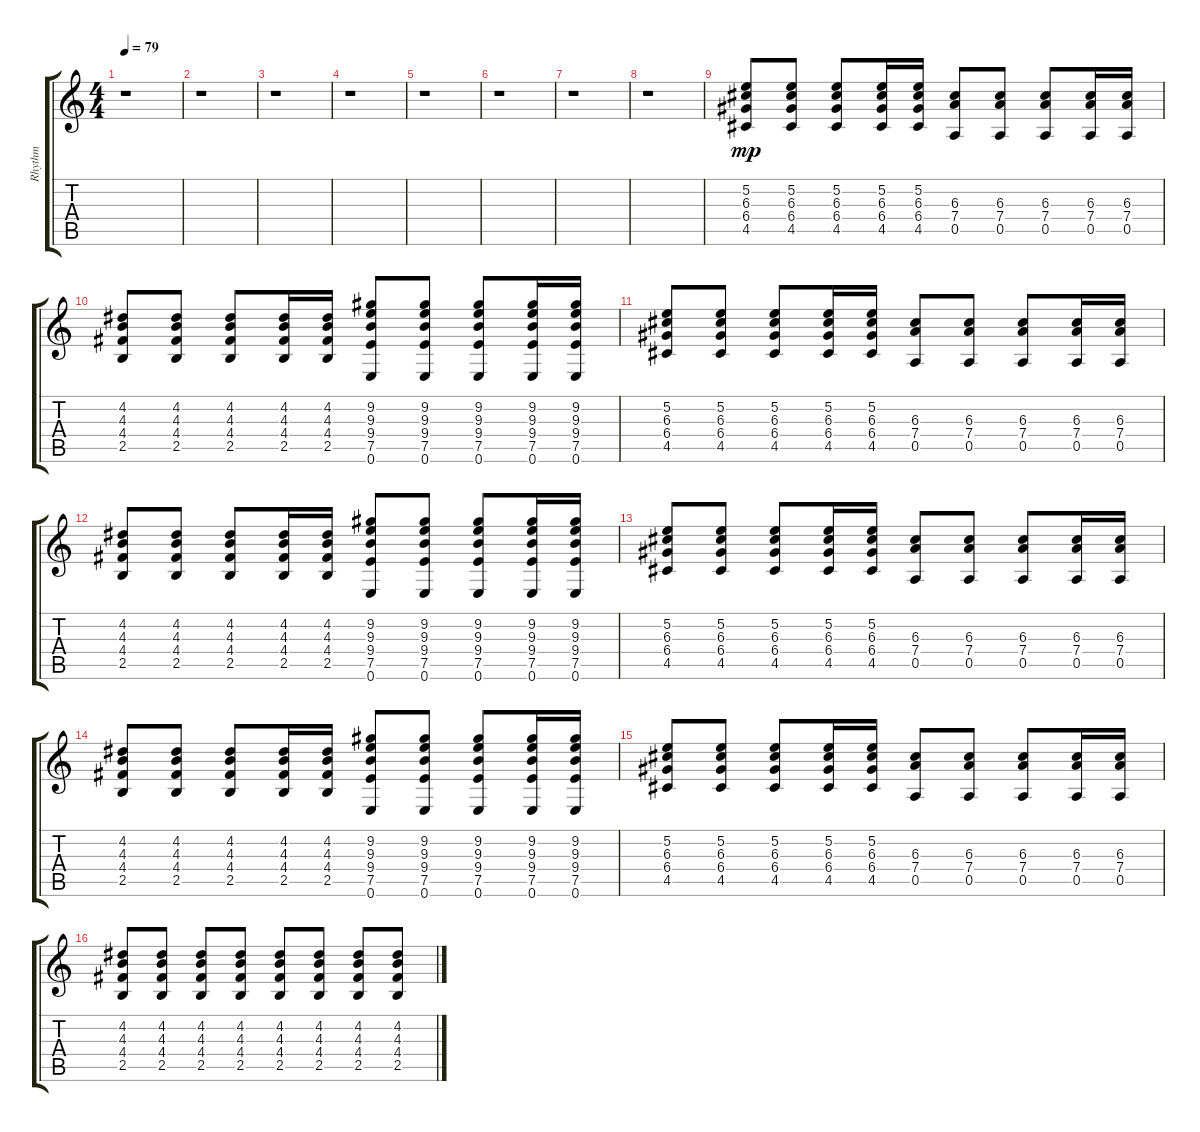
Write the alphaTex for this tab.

\track ("Rhythm" "Rhythm") {instrument distortionguitar}
\staff {score tabs}
\tuning (E4 B3 G3 D3 A2 E2) {hide}
\ts (4 4)
\tempo 79
\clef g2
\ks c
r.1{dy mp} |
r.1 |
r.1 |
r.1 |
r.1 |
r.1 |
r.1 |
r.1 |
(5.2 6.3 6.4 4.5).8 (5.2 6.3 6.4 4.5).8 (5.2 6.3 6.4 4.5).8 (5.2 6.3 6.4 4.5).16 (5.2 6.3 6.4 4.5).16 (6.3 7.4 0.5).8 (6.3 7.4 0.5).8 (6.3 7.4 0.5).8 (6.3 7.4 0.5).16 (6.3 7.4 0.5).16 |
(4.2 4.3 4.4 2.5).8 (4.2 4.3 4.4 2.5).8 (4.2 4.3 4.4 2.5).8 (4.2 4.3 4.4 2.5).16 (4.2 4.3 4.4 2.5).16 (9.2 9.3 9.4 7.5 0.6).8 (9.2 9.3 9.4 7.5 0.6).8 (9.2 9.3 9.4 7.5 0.6).8 (9.2 9.3 9.4 7.5 0.6).16 (9.2 9.3 9.4 7.5 0.6).16 |
(5.2 6.3 6.4 4.5).8 (5.2 6.3 6.4 4.5).8 (5.2 6.3 6.4 4.5).8 (5.2 6.3 6.4 4.5).16 (5.2 6.3 6.4 4.5).16 (6.3 7.4 0.5).8 (6.3 7.4 0.5).8 (6.3 7.4 0.5).8 (6.3 7.4 0.5).16 (6.3 7.4 0.5).16 |
(4.2 4.3 4.4 2.5).8 (4.2 4.3 4.4 2.5).8 (4.2 4.3 4.4 2.5).8 (4.2 4.3 4.4 2.5).16 (4.2 4.3 4.4 2.5).16 (9.2 9.3 9.4 7.5 0.6).8 (9.2 9.3 9.4 7.5 0.6).8 (9.2 9.3 9.4 7.5 0.6).8 (9.2 9.3 9.4 7.5 0.6).16 (9.2 9.3 9.4 7.5 0.6).16 |
(5.2 6.3 6.4 4.5).8 (5.2 6.3 6.4 4.5).8 (5.2 6.3 6.4 4.5).8 (5.2 6.3 6.4 4.5).16 (5.2 6.3 6.4 4.5).16 (6.3 7.4 0.5).8 (6.3 7.4 0.5).8 (6.3 7.4 0.5).8 (6.3 7.4 0.5).16 (6.3 7.4 0.5).16 |
(4.2 4.3 4.4 2.5).8 (4.2 4.3 4.4 2.5).8 (4.2 4.3 4.4 2.5).8 (4.2 4.3 4.4 2.5).16 (4.2 4.3 4.4 2.5).16 (9.2 9.3 9.4 7.5 0.6).8 (9.2 9.3 9.4 7.5 0.6).8 (9.2 9.3 9.4 7.5 0.6).8 (9.2 9.3 9.4 7.5 0.6).16 (9.2 9.3 9.4 7.5 0.6).16 |
(5.2 6.3 6.4 4.5).8 (5.2 6.3 6.4 4.5).8 (5.2 6.3 6.4 4.5).8 (5.2 6.3 6.4 4.5).16 (5.2 6.3 6.4 4.5).16 (6.3 7.4 0.5).8 (6.3 7.4 0.5).8 (6.3 7.4 0.5).8 (6.3 7.4 0.5).16 (6.3 7.4 0.5).16 |
(4.2 4.3 4.4 2.5).8 (4.2 4.3 4.4 2.5).8 (4.2 4.3 4.4 2.5).8 (4.2 4.3 4.4 2.5).8 (4.2 4.3 4.4 2.5).8 (4.2 4.3 4.4 2.5).8 (4.2 4.3 4.4 2.5).8 (4.2 4.3 4.4 2.5).8
